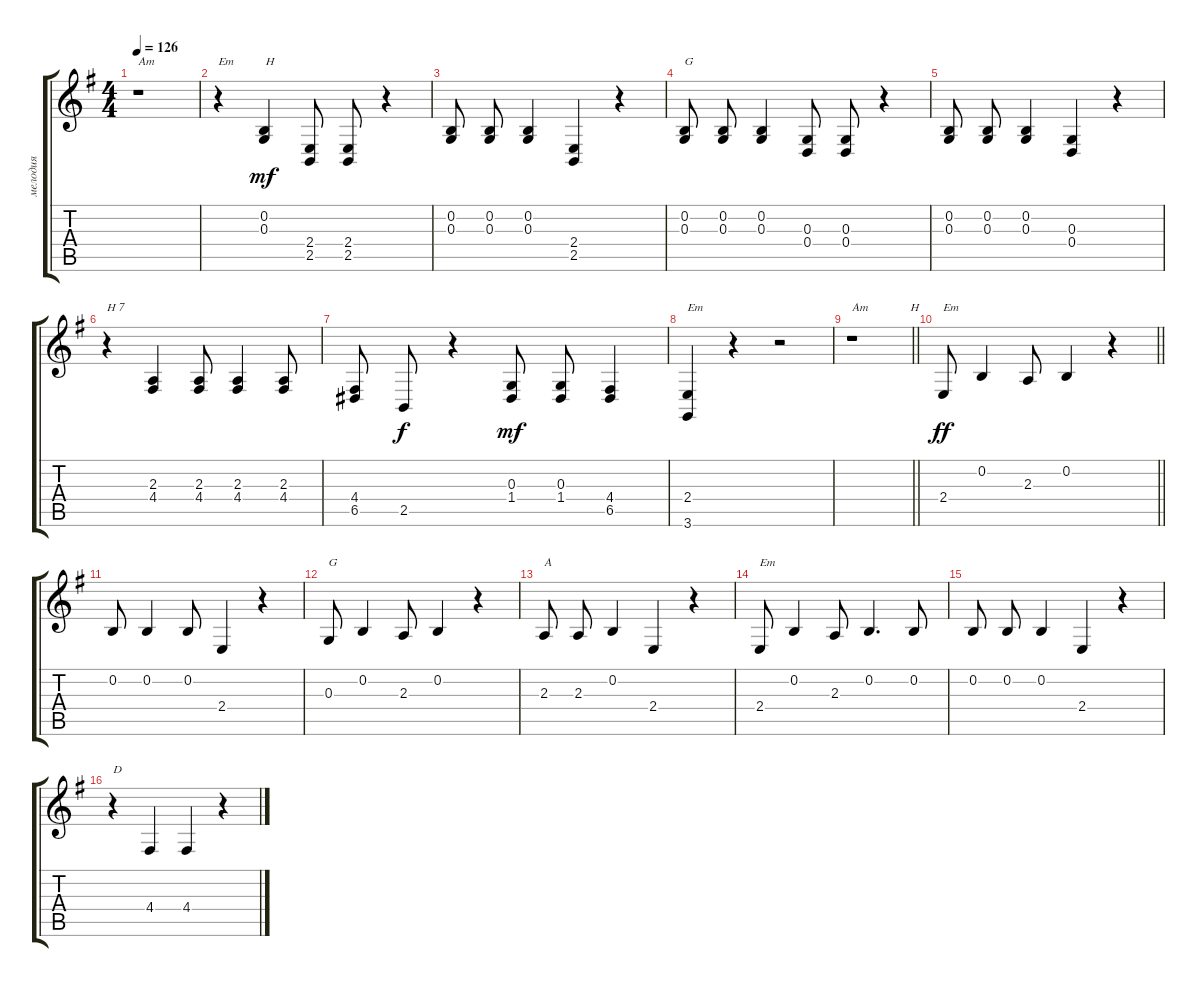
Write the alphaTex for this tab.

\track ("мелодия" "мелодия") {instrument accordion}
\staff {score tabs}
\tuning (E4 B3 G3 D3 A2 E2) {hide}
\ts (4 4)
\tempo 126
\clef g2
\ks eminor
r.1{txt "Am                                     H" dy mf} |
r.4{txt "Em"} (0.2 0.3).4 (2.4 2.5).8{beam split} (2.4 2.5).8 r.4 |
(0.2 0.3).8{beam split} (0.2 0.3).8 (0.2 0.3).4 (2.4 2.5).4 r.4 |
(0.2 0.3).8{txt "G" beam split} (0.2 0.3).8 (0.2 0.3).4 (0.3 0.4).8{beam split} (0.3 0.4).8 r.4 |
(0.2 0.3).8{beam split} (0.2 0.3).8 (0.2 0.3).4 (0.3 0.4).4 r.4 |
r.4{txt "H 7"} (2.3 4.4).4 (2.3 4.4).8 (2.3 4.4).4 (2.3 4.4).8 |
(4.4 6.5).8{beam split} 2.5.8{dy f} r.4 (0.3 1.4).8{dy mf beam split} (0.3 1.4).8 (4.4 6.5).4 |
(2.4 3.6).4{txt "Em"} r.4 r.2 |
\barLineRight lightlight
r.1{txt "Am              H"} |
\section ("" "")
\barLineRight lightlight
2.4.8{txt "Em" dy ff} 0.2.4 2.3.8 0.2.4 r.4 |
\section ("" "")
0.2.8 0.2.4 0.2.8 2.4.4 r.4 |
0.3.8{txt "G"} 0.2.4 2.3.8 0.2.4 r.4 |
2.3.8{txt "A" beam split} 2.3.8 0.2.4 2.4.4 r.4 |
2.4.8{txt "Em"} 0.2.4 2.3.8 0.2.4{d} 0.2.8 |
0.2.8{beam split} 0.2.8 0.2.4 2.4.4 r.4 |
r.4{txt "D"} 4.4.4 4.4.4 r.4
